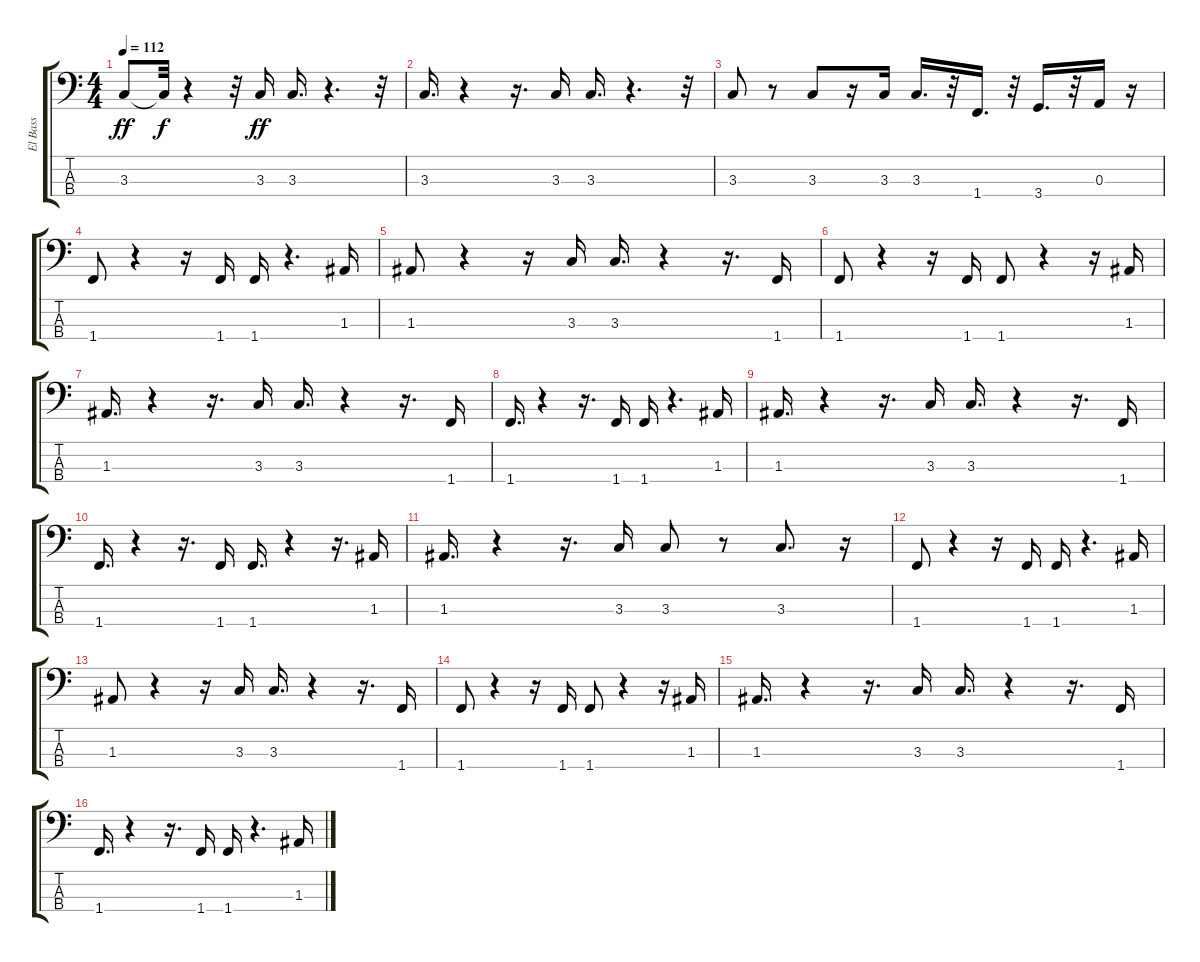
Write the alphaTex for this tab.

\track ("El Bass" "El Bass") {instrument electricbassfinger}
\staff {score tabs}
\tuning (G2 D2 A1 E1) {hide}
\ts (4 4)
\tempo 112
\clef f4
\ks c
3.3.8{dy ff} 3.3{t}.32{dy f} r.4 r.32 3.3.16{dy ff} 3.3.16{d} r.4{d} r.32 |
3.3.16{d} r.4 r.16{d} 3.3.16 3.3.16{d} r.4{d} r.32 |
3.3.8 r.8 3.3.8 r.16 3.3.16 3.3.16{d} r.32 1.4.16{d} r.32 3.4.16{d} r.32 0.3.16 r.16 |
1.4.8 r.4 r.16 1.4.16 1.4.16 r.4{d} 1.3.16 |
1.3.8 r.4 r.16 3.3.16 3.3.16{d} r.4 r.16{d} 1.4.16 |
1.4.8 r.4 r.16 1.4.16 1.4.8 r.4 r.16 1.3.16 |
1.3.16{d} r.4 r.16{d} 3.3.16 3.3.16{d} r.4 r.16{d} 1.4.16 |
1.4.16{d} r.4 r.16{d} 1.4.16 1.4.16 r.4{d} 1.3.16 |
1.3.16{d} r.4 r.16{d} 3.3.16 3.3.16{d} r.4 r.16{d} 1.4.16 |
1.4.16{d} r.4 r.16{d} 1.4.16 1.4.16{d} r.4 r.16{d} 1.3.16 |
1.3.16{d} r.4 r.16{d} 3.3.16 3.3.8 r.8 3.3.8{d} r.16 |
1.4.8 r.4 r.16 1.4.16 1.4.16 r.4{d} 1.3.16 |
1.3.8 r.4 r.16 3.3.16 3.3.16{d} r.4 r.16{d} 1.4.16 |
1.4.8 r.4 r.16 1.4.16 1.4.8 r.4 r.16 1.3.16 |
1.3.16{d} r.4 r.16{d} 3.3.16 3.3.16{d} r.4 r.16{d} 1.4.16 |
1.4.16{d} r.4 r.16{d} 1.4.16 1.4.16 r.4{d} 1.3.16
